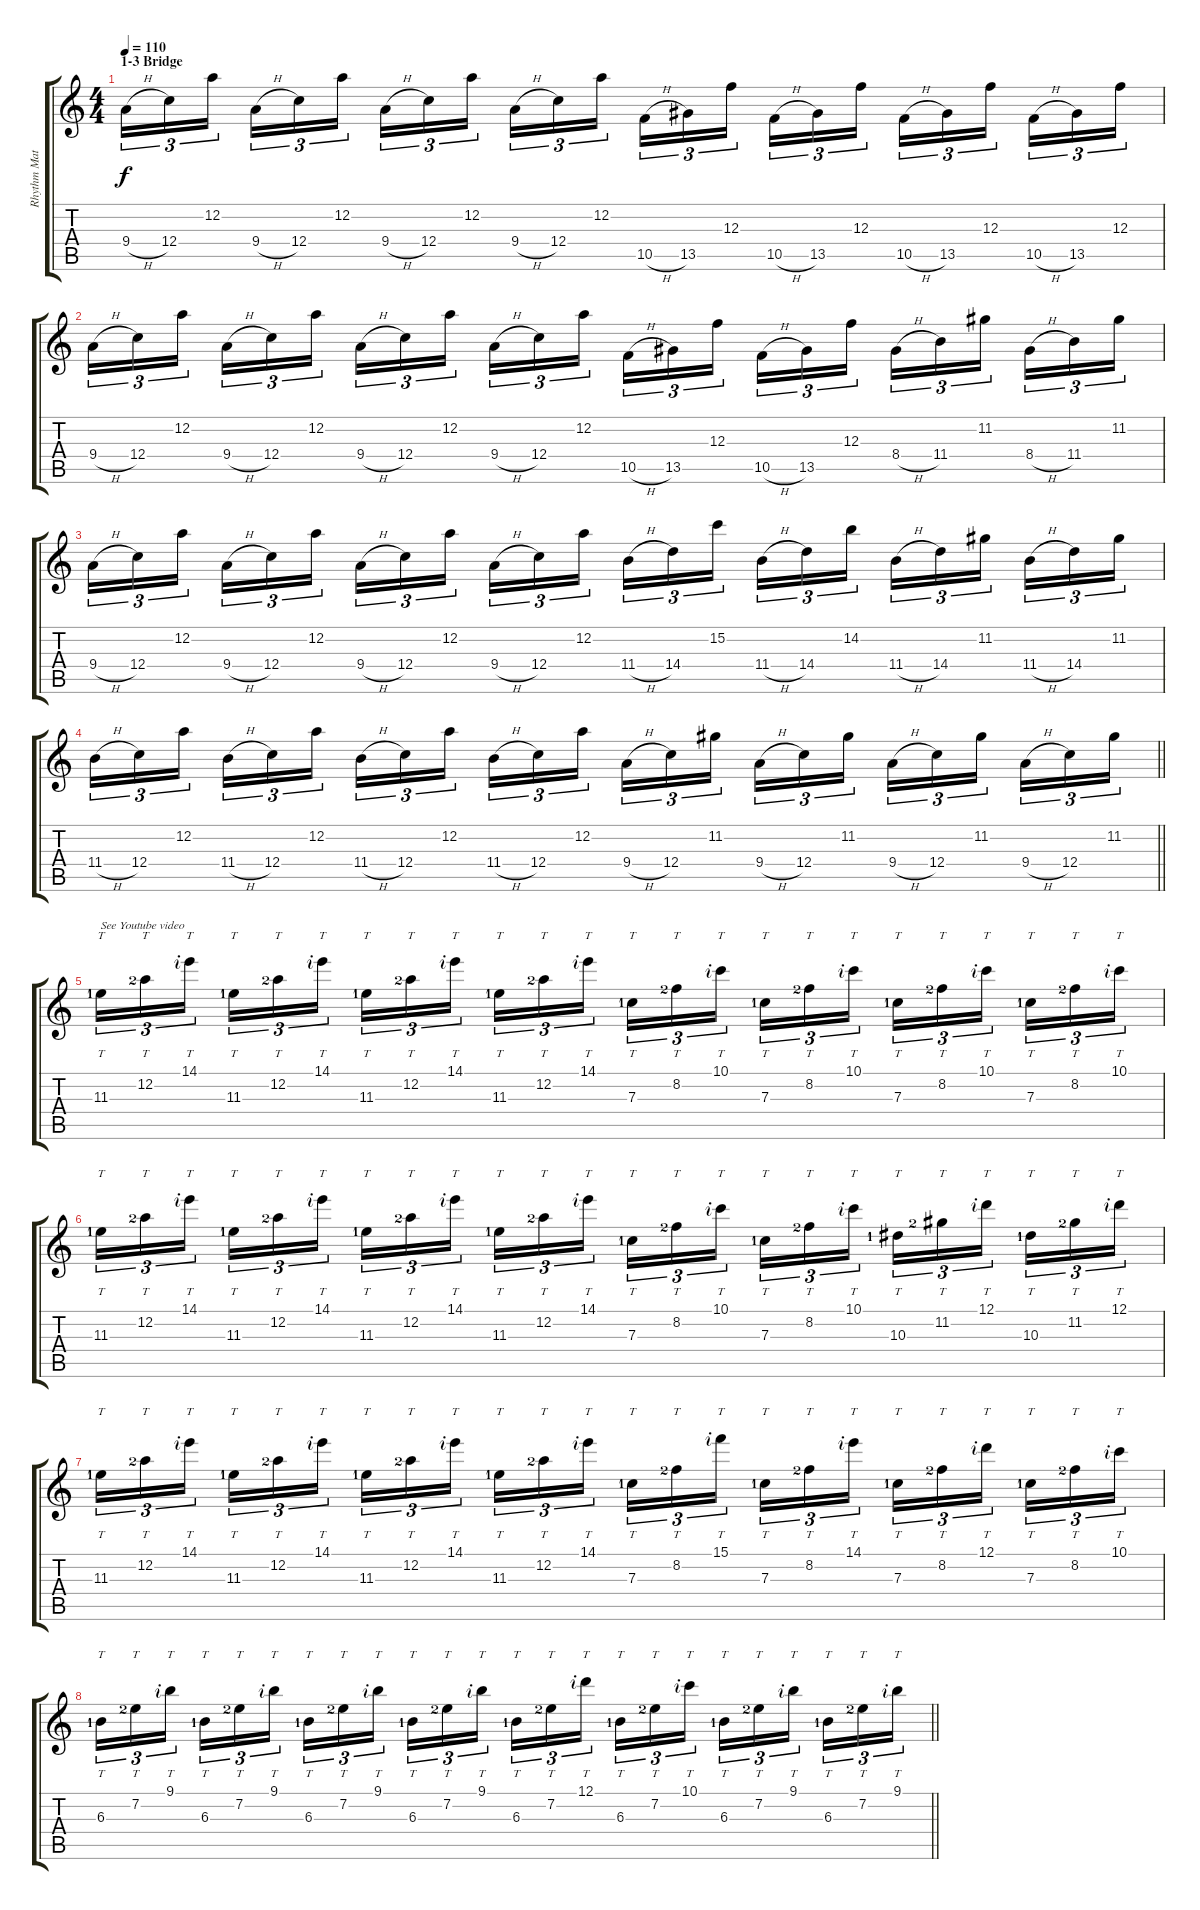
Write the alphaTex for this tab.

\track ("Rhythm Mathieu Pascal" "Rhythm Mat") {instrument distortionguitar}
\staff {score tabs}
\tuning (D4 A3 F3 C3 G2 D2) {hide}
\ts (4 4)
\section ("" "1-3 Bridge")
\tempo 110
\clef g2
\ks c
9.4{h}.16{tu (3 2) dy f} 12.4.16{tu (3 2)} 12.2.16{tu (3 2) beam splitsecondary} 9.4{h}.16{tu (3 2)} 12.4.16{tu (3 2)} 12.2.16{tu (3 2)} 9.4{h}.16{tu (3 2)} 12.4.16{tu (3 2)} 12.2.16{tu (3 2) beam splitsecondary} 9.4{h}.16{tu (3 2)} 12.4.16{tu (3 2)} 12.2.16{tu (3 2)} 10.5{h}.16{tu (3 2)} 13.5.16{tu (3 2)} 12.3.16{tu (3 2) beam splitsecondary} 10.5{h}.16{tu (3 2)} 13.5.16{tu (3 2)} 12.3.16{tu (3 2)} 10.5{h}.16{tu (3 2)} 13.5.16{tu (3 2)} 12.3.16{tu (3 2) beam splitsecondary} 10.5{h}.16{tu (3 2)} 13.5.16{tu (3 2)} 12.3.16{tu (3 2)} |
9.4{h}.16{tu (3 2)} 12.4.16{tu (3 2)} 12.2.16{tu (3 2) beam splitsecondary} 9.4{h}.16{tu (3 2)} 12.4.16{tu (3 2)} 12.2.16{tu (3 2)} 9.4{h}.16{tu (3 2)} 12.4.16{tu (3 2)} 12.2.16{tu (3 2) beam splitsecondary} 9.4{h}.16{tu (3 2)} 12.4.16{tu (3 2)} 12.2.16{tu (3 2)} 10.5{h}.16{tu (3 2)} 13.5.16{tu (3 2)} 12.3.16{tu (3 2) beam splitsecondary} 10.5{h}.16{tu (3 2)} 13.5.16{tu (3 2)} 12.3.16{tu (3 2)} 8.4{h}.16{tu (3 2)} 11.4.16{tu (3 2)} 11.2.16{tu (3 2) beam splitsecondary} 8.4{h}.16{tu (3 2)} 11.4.16{tu (3 2)} 11.2.16{tu (3 2)} |
9.4{h}.16{tu (3 2)} 12.4.16{tu (3 2)} 12.2.16{tu (3 2) beam splitsecondary} 9.4{h}.16{tu (3 2)} 12.4.16{tu (3 2)} 12.2.16{tu (3 2)} 9.4{h}.16{tu (3 2)} 12.4.16{tu (3 2)} 12.2.16{tu (3 2) beam splitsecondary} 9.4{h}.16{tu (3 2)} 12.4.16{tu (3 2)} 12.2.16{tu (3 2)} 11.4{h}.16{tu (3 2)} 14.4.16{tu (3 2)} 15.2.16{tu (3 2) beam splitsecondary} 11.4{h}.16{tu (3 2)} 14.4.16{tu (3 2)} 14.2.16{tu (3 2)} 11.4{h}.16{tu (3 2)} 14.4.16{tu (3 2)} 11.2.16{tu (3 2) beam splitsecondary} 11.4{h}.16{tu (3 2)} 14.4.16{tu (3 2)} 11.2.16{tu (3 2)} |
\barLineRight lightlight
11.4{h}.16{tu (3 2)} 12.4.16{tu (3 2)} 12.2.16{tu (3 2) beam splitsecondary} 11.4{h}.16{tu (3 2)} 12.4.16{tu (3 2)} 12.2.16{tu (3 2)} 11.4{h}.16{tu (3 2)} 12.4.16{tu (3 2)} 12.2.16{tu (3 2) beam splitsecondary} 11.4{h}.16{tu (3 2)} 12.4.16{tu (3 2)} 12.2.16{tu (3 2)} 9.4{h}.16{tu (3 2)} 12.4.16{tu (3 2)} 11.2.16{tu (3 2) beam splitsecondary} 9.4{h}.16{tu (3 2)} 12.4.16{tu (3 2)} 11.2.16{tu (3 2)} 9.4{h}.16{tu (3 2)} 12.4.16{tu (3 2)} 11.2.16{tu (3 2) beam splitsecondary} 9.4{h}.16{tu (3 2)} 12.4.16{tu (3 2)} 11.2.16{tu (3 2)} |
11.3{lf 2}.16{tt tu (3 2) txt "See Youtube video"} 12.2{lf 3}.16{tt tu (3 2)} 14.1{rf 2}.16{tt tu (3 2) beam splitsecondary} 11.3{lf 2}.16{tt tu (3 2)} 12.2{lf 3}.16{tt tu (3 2)} 14.1{rf 2}.16{tt tu (3 2)} 11.3{lf 2}.16{tt tu (3 2)} 12.2{lf 3}.16{tt tu (3 2)} 14.1{rf 2}.16{tt tu (3 2) beam splitsecondary} 11.3{lf 2}.16{tt tu (3 2)} 12.2{lf 3}.16{tt tu (3 2)} 14.1{rf 2}.16{tt tu (3 2)} 7.3{lf 2}.16{tt tu (3 2)} 8.2{lf 3}.16{tt tu (3 2)} 10.1{rf 2}.16{tt tu (3 2) beam splitsecondary} 7.3{lf 2}.16{tt tu (3 2)} 8.2{lf 3}.16{tt tu (3 2)} 10.1{rf 2}.16{tt tu (3 2)} 7.3{lf 2}.16{tt tu (3 2)} 8.2{lf 3}.16{tt tu (3 2)} 10.1{rf 2}.16{tt tu (3 2) beam splitsecondary} 7.3{lf 2}.16{tt tu (3 2)} 8.2{lf 3}.16{tt tu (3 2)} 10.1{rf 2}.16{tt tu (3 2)} |
11.3{lf 2}.16{tt tu (3 2)} 12.2{lf 3}.16{tt tu (3 2)} 14.1{rf 2}.16{tt tu (3 2) beam splitsecondary} 11.3{lf 2}.16{tt tu (3 2)} 12.2{lf 3}.16{tt tu (3 2)} 14.1{rf 2}.16{tt tu (3 2)} 11.3{lf 2}.16{tt tu (3 2)} 12.2{lf 3}.16{tt tu (3 2)} 14.1{rf 2}.16{tt tu (3 2) beam splitsecondary} 11.3{lf 2}.16{tt tu (3 2)} 12.2{lf 3}.16{tt tu (3 2)} 14.1{rf 2}.16{tt tu (3 2)} 7.3{lf 2}.16{tt tu (3 2)} 8.2{lf 3}.16{tt tu (3 2)} 10.1{rf 2}.16{tt tu (3 2) beam splitsecondary} 7.3{lf 2}.16{tt tu (3 2)} 8.2{lf 3}.16{tt tu (3 2)} 10.1{rf 2}.16{tt tu (3 2)} 10.3{lf 2}.16{tt tu (3 2)} 11.2{lf 3}.16{tt tu (3 2)} 12.1{rf 2}.16{tt tu (3 2) beam splitsecondary} 10.3{lf 2}.16{tt tu (3 2)} 11.2{lf 3}.16{tt tu (3 2)} 12.1{rf 2}.16{tt tu (3 2)} |
11.3{lf 2}.16{tt tu (3 2)} 12.2{lf 3}.16{tt tu (3 2)} 14.1{rf 2}.16{tt tu (3 2) beam splitsecondary} 11.3{lf 2}.16{tt tu (3 2)} 12.2{lf 3}.16{tt tu (3 2)} 14.1{rf 2}.16{tt tu (3 2)} 11.3{lf 2}.16{tt tu (3 2)} 12.2{lf 3}.16{tt tu (3 2)} 14.1{rf 2}.16{tt tu (3 2) beam splitsecondary} 11.3{lf 2}.16{tt tu (3 2)} 12.2{lf 3}.16{tt tu (3 2)} 14.1{rf 2}.16{tt tu (3 2)} 7.3{lf 2}.16{tt tu (3 2)} 8.2{lf 3}.16{tt tu (3 2)} 15.1{rf 2}.16{tt tu (3 2) beam splitsecondary} 7.3{lf 2}.16{tt tu (3 2)} 8.2{lf 3}.16{tt tu (3 2)} 14.1{rf 2}.16{tt tu (3 2)} 7.3{lf 2}.16{tt tu (3 2)} 8.2{lf 3}.16{tt tu (3 2)} 12.1{rf 2}.16{tt tu (3 2) beam splitsecondary} 7.3{lf 2}.16{tt tu (3 2)} 8.2{lf 3}.16{tt tu (3 2)} 10.1{rf 2}.16{tt tu (3 2)} |
\barLineRight lightlight
6.3{lf 2}.16{tt tu (3 2)} 7.2{lf 3}.16{tt tu (3 2)} 9.1{rf 2}.16{tt tu (3 2) beam splitsecondary} 6.3{lf 2}.16{tt tu (3 2)} 7.2{lf 3}.16{tt tu (3 2)} 9.1{rf 2}.16{tt tu (3 2)} 6.3{lf 2}.16{tt tu (3 2)} 7.2{lf 3}.16{tt tu (3 2)} 9.1{rf 2}.16{tt tu (3 2) beam splitsecondary} 6.3{lf 2}.16{tt tu (3 2)} 7.2{lf 3}.16{tt tu (3 2)} 9.1{rf 2}.16{tt tu (3 2)} 6.3{lf 2}.16{tt tu (3 2)} 7.2{lf 3}.16{tt tu (3 2)} 12.1{rf 2}.16{tt tu (3 2) beam splitsecondary} 6.3{lf 2}.16{tt tu (3 2)} 7.2{lf 3}.16{tt tu (3 2)} 10.1{rf 2}.16{tt tu (3 2)} 6.3{lf 2}.16{tt tu (3 2)} 7.2{lf 3}.16{tt tu (3 2)} 9.1{rf 2}.16{tt tu (3 2) beam splitsecondary} 6.3{lf 2}.16{tt tu (3 2)} 7.2{lf 3}.16{tt tu (3 2)} 9.1{rf 2}.16{tt tu (3 2)}
